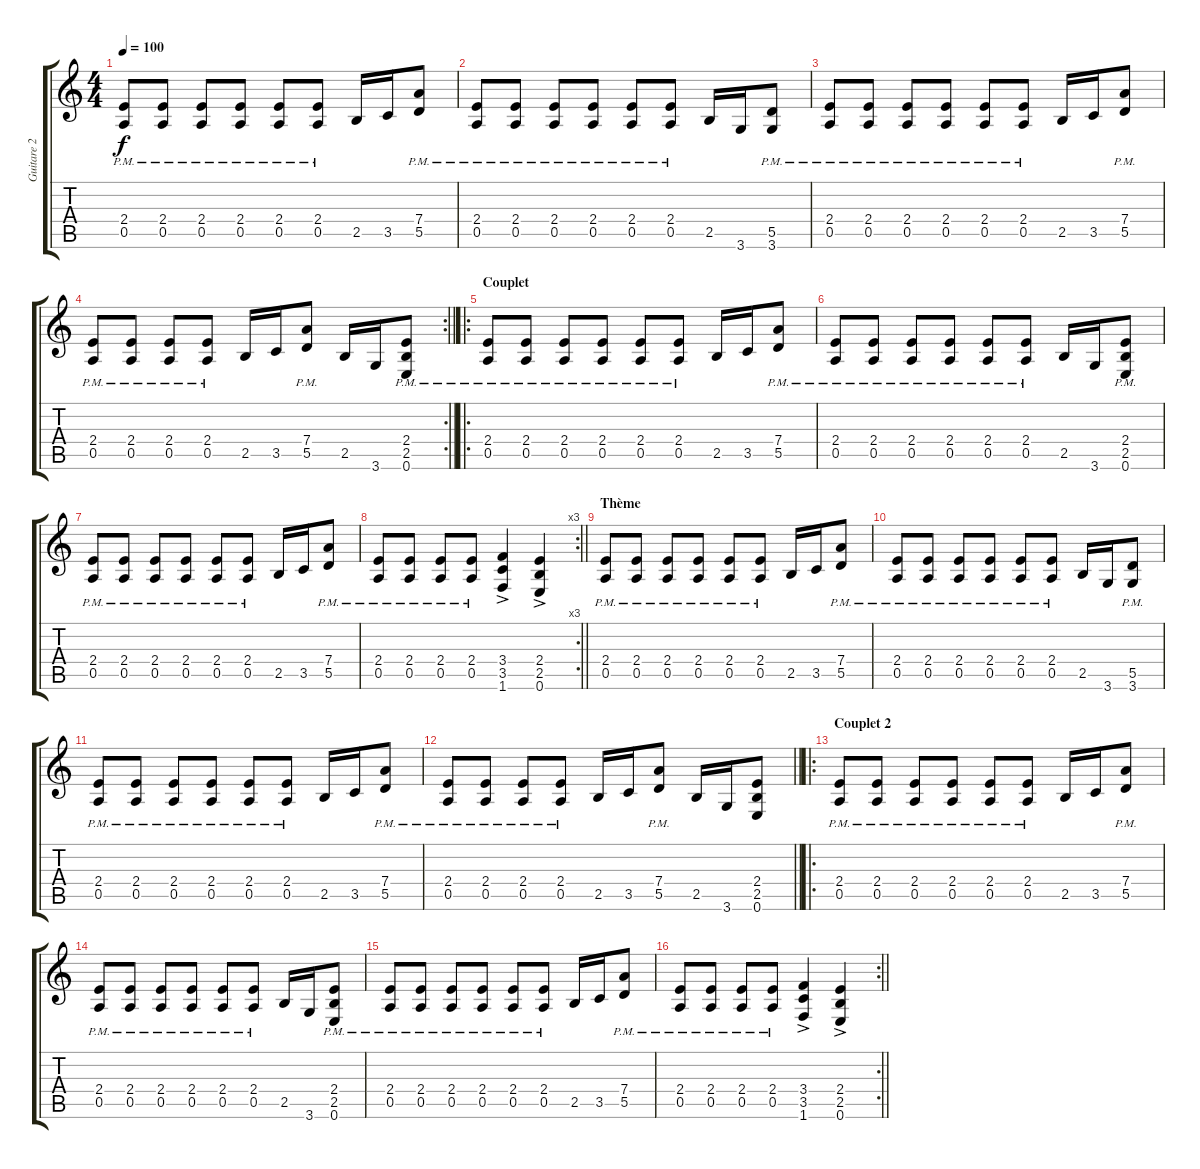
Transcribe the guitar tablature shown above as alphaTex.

\track ("Guitare 2" "Guitare 2") {instrument distortionguitar}
\staff {score tabs}
\tuning (E4 B3 G3 D3 A2 E2) {hide}
\ts (4 4)
\tempo 100
\clef g2
\ks c
(2.4{pm} 0.5{pm}).8{dy f instrument distortionguitar} (2.4{pm} 0.5{pm}).8 (2.4{pm} 0.5{pm}).8 (2.4{pm} 0.5{pm}).8 (2.4{pm} 0.5{pm}).8 (2.4{pm} 0.5{pm}).8 2.5.16 3.5.16 (7.4{pm} 5.5{pm}).8 |
(2.4{pm} 0.5{pm}).8 (2.4{pm} 0.5{pm}).8 (2.4{pm} 0.5{pm}).8 (2.4{pm} 0.5{pm}).8 (2.4{pm} 0.5{pm}).8 (2.4{pm} 0.5{pm}).8 2.5.16 3.6.16 (5.5{pm} 3.6{pm}).8 |
(2.4{pm} 0.5{pm}).8 (2.4{pm} 0.5{pm}).8 (2.4{pm} 0.5{pm}).8 (2.4{pm} 0.5{pm}).8 (2.4{pm} 0.5{pm}).8 (2.4{pm} 0.5{pm}).8 2.5.16 3.5.16 (7.4{pm} 5.5{pm}).8 |
\rc 2
\barLineRight lightlight
(2.4{pm} 0.5{pm}).8 (2.4{pm} 0.5{pm}).8 (2.4{pm} 0.5{pm}).8 (2.4{pm} 0.5{pm}).8 2.5.16 3.5.16 (7.4{pm} 5.5{pm}).8 2.5.16 3.6.16 (2.4 2.5{pm} 0.6{pm}).8 |
\ro
\section ("" "Couplet")
(2.4{pm} 0.5{pm}).8 (2.4{pm} 0.5{pm}).8 (2.4{pm} 0.5{pm}).8 (2.4{pm} 0.5{pm}).8 (2.4{pm} 0.5{pm}).8 (2.4{pm} 0.5{pm}).8 2.5.16 3.5.16 (7.4{pm} 5.5{pm}).8 |
(2.4{pm} 0.5{pm}).8 (2.4{pm} 0.5{pm}).8 (2.4{pm} 0.5{pm}).8 (2.4{pm} 0.5{pm}).8 (2.4{pm} 0.5{pm}).8 (2.4{pm} 0.5{pm}).8 2.5.16 3.6.16 (2.4 2.5{pm} 0.6{pm}).8 |
(2.4{pm} 0.5{pm}).8 (2.4{pm} 0.5{pm}).8 (2.4{pm} 0.5{pm}).8 (2.4{pm} 0.5{pm}).8 (2.4{pm} 0.5{pm}).8 (2.4{pm} 0.5{pm}).8 2.5.16 3.5.16 (7.4{pm} 5.5{pm}).8 |
\rc 3
\barLineRight lightlight
(2.4{pm} 0.5{pm}).8 (2.4{pm} 0.5{pm}).8 (2.4{pm} 0.5{pm}).8 (2.4{pm} 0.5{pm}).8 (3.4 3.5 1.6{ac}).4 (2.4 2.5 0.6{ac}).4 |
\section ("" "Thème")
(2.4{pm} 0.5{pm}).8 (2.4{pm} 0.5{pm}).8 (2.4{pm} 0.5{pm}).8 (2.4{pm} 0.5{pm}).8 (2.4{pm} 0.5{pm}).8 (2.4{pm} 0.5{pm}).8 2.5.16 3.5.16 (7.4{pm} 5.5{pm}).8 |
(2.4{pm} 0.5{pm}).8 (2.4{pm} 0.5{pm}).8 (2.4{pm} 0.5{pm}).8 (2.4{pm} 0.5{pm}).8 (2.4{pm} 0.5{pm}).8 (2.4{pm} 0.5{pm}).8 2.5.16 3.6.16 (5.5{pm} 3.6{pm}).8 |
(2.4{pm} 0.5{pm}).8 (2.4{pm} 0.5{pm}).8 (2.4{pm} 0.5{pm}).8 (2.4{pm} 0.5{pm}).8 (2.4{pm} 0.5{pm}).8 (2.4{pm} 0.5{pm}).8 2.5.16 3.5.16 (7.4{pm} 5.5{pm}).8 |
\barLineRight lightlight
(2.4{pm} 0.5{pm}).8 (2.4{pm} 0.5{pm}).8 (2.4{pm} 0.5{pm}).8 (2.4{pm} 0.5{pm}).8 2.5.16 3.5.16 (7.4{pm} 5.5{pm}).8 2.5.16 3.6.16 (2.4 2.5 0.6).8 |
\ro
\section ("" "Couplet 2")
(2.4{pm} 0.5{pm}).8 (2.4{pm} 0.5{pm}).8 (2.4{pm} 0.5{pm}).8 (2.4{pm} 0.5{pm}).8 (2.4{pm} 0.5{pm}).8 (2.4{pm} 0.5{pm}).8 2.5.16 3.5.16 (7.4{pm} 5.5{pm}).8 |
(2.4{pm} 0.5{pm}).8 (2.4{pm} 0.5{pm}).8 (2.4{pm} 0.5{pm}).8 (2.4{pm} 0.5{pm}).8 (2.4{pm} 0.5{pm}).8 (2.4{pm} 0.5{pm}).8 2.5.16 3.6.16 (2.4 2.5{pm} 0.6{pm}).8 |
(2.4{pm} 0.5{pm}).8 (2.4{pm} 0.5{pm}).8 (2.4{pm} 0.5{pm}).8 (2.4{pm} 0.5{pm}).8 (2.4{pm} 0.5{pm}).8 (2.4{pm} 0.5{pm}).8 2.5.16 3.5.16 (7.4{pm} 5.5{pm}).8 |
\rc 2
\barLineRight lightlight
(2.4{pm} 0.5{pm}).8 (2.4{pm} 0.5{pm}).8 (2.4{pm} 0.5{pm}).8 (2.4{pm} 0.5{pm}).8 (3.4 3.5 1.6{ac}).4 (2.4 2.5 0.6{ac}).4
